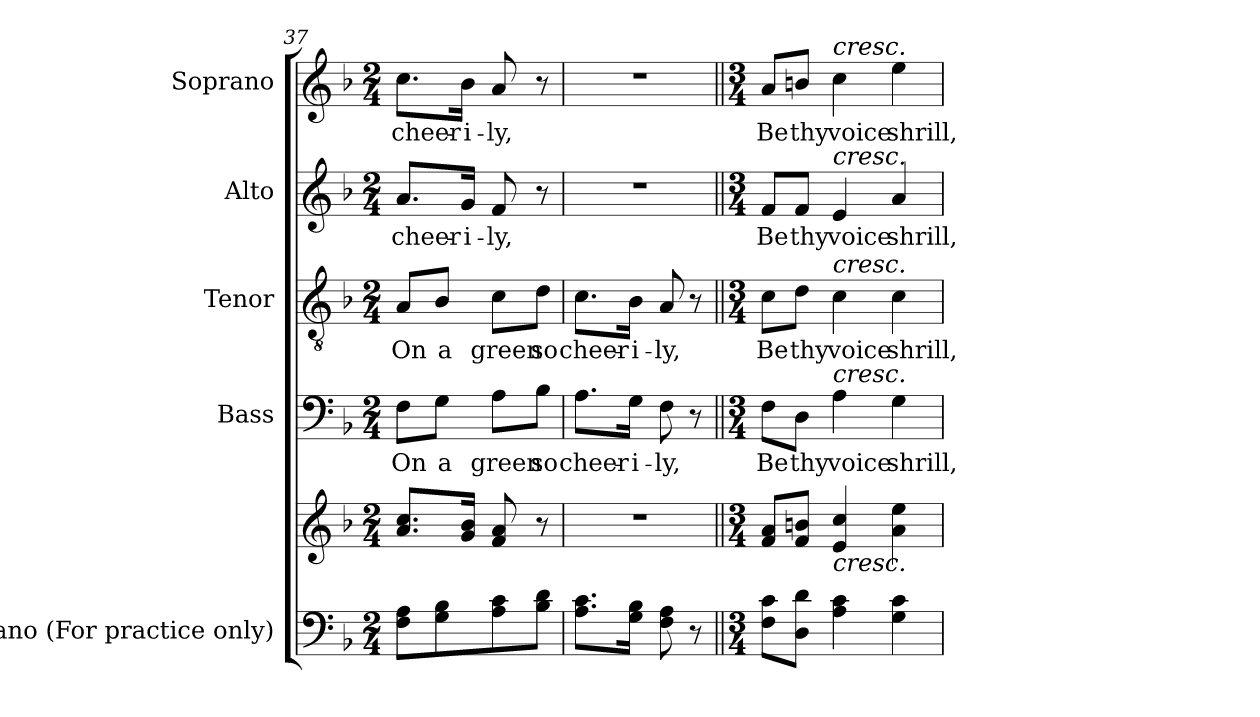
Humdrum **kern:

**kern	**kern	**kern	**text	**kern	**text	**kern	**text	**kern	**text
*part5	*part5	*part4	*part4	*part3	*part3	*part2	*part2	*part1	*part1
*staff6	*staff5	*staff4	*staff4	*staff3	*staff3	*staff2	*staff2	*staff1	*staff1
*I"Piano (For practice only)	*	*I"Bass	*	*I"Tenor	*	*I"Alto	*	*I"Soprano	*
*I'Pno.	*	*I'B.	*	*I'T.	*	*I'A.	*	*I'S.	*
!!LO:LB:g=z
*clefF4	*clefG2	*clefF4	*	*clefGv2	*	*clefG2	*	*clefG2	*
*	*	*	*	*ITrd7c12	*	*	*	*	*
*k[b-]	*k[b-]	*k[b-]	*	*k[b-]	*	*k[b-]	*	*k[b-]	*
*F:	*F:	*F:	*	*F:	*	*F:	*	*F:	*
*M2/4	*M2/4	*M2/4	*	*M2/4	*	*M2/4	*	*M2/4	*
=37	=37	=37	=37	=37	=37	=37	=37	=37	=37
!	!	!	!LO:LY:b:color=#000000	!	!	!	!	!	!
!	!	!	!	!	!LO:LY:b:color=#000000	!	!	!	!
!	!	!	!	!	!	!	!LO:LY:b:color=#000000	!	!
!	!	!	!	!	!	!	!	!	!LO:LY:b:color=#000000
8Fi\ 8AiL	8.ai/ 8.cciL	8Fi\L	On	8AAi/L	On	8.ai/L	cheer-	8.cci\L	cheer-
!	!	!	!LO:LY:b:color=#000000	!	!	!	!	!	!
!	!	!	!	!	!LO:LY:b:color=#000000	!	!	!	!
8Gi\ 8B-i	.	8Gi\J	a	8BB-i/J	a	.	.	.	.
!	!	!	!	!	!	!	!LO:LY:b:color=#000000	!	!
!	!	!	!	!	!	!	!	!	!LO:LY:b:color=#000000
.	16gi/ 16b-iJk	.	.	.	.	16gi/Jk	-i-	16b-i\Jk	-i-
!	!	!	!LO:LY:b:color=#000000	!	!	!	!	!	!
!	!	!	!	!	!LO:LY:b:color=#000000	!	!	!	!
!	!	!	!	!	!	!	!LO:LY:b:color=#000000	!	!
!	!	!	!	!	!	!	!	!	!LO:LY:b:color=#000000
8Ai\ 8ci	8fi/ 8ai	8Ai\L	green	8Ci\L	green	8fi/	-ly,	8ai/	-ly,
!	!	!	!LO:LY:b:color=#000000	!	!	!	!	!	!
!	!	!	!	!	!LO:LY:b:color=#000000	!	!	!	!
8B-i\ 8diJ	8r	8B-i\J	so	8Di\J	so	8r	.	8r	.
=38	=38	=38	=38	=38	=38	=38	=38	=38	=38
!	!LO:N:vis=1	!	!	!	!	!	!	!	!
!	!	!	!LO:LY:b:color=#000000	!	!	!	!	!	!
!	!	!	!	!	!LO:LY:b:color=#000000	!LO:N:vis=1	!	!LO:N:vis=1	!
8.Ai\ 8.ciL	2r	8.Ai\L	cheer-	8.Ci\L	cheer-	2r	.	2r	.
!	!	!	!LO:LY:b:color=#000000	!	!	!	!	!	!
!	!	!	!	!	!LO:LY:b:color=#000000	!	!	!	!
16Gi\ 16B-iJk	.	16Gi\Jk	-i-	16BB-i\Jk	-i-	.	.	.	.
!	!	!	!LO:LY:b:color=#000000	!	!	!	!	!	!
!	!	!	!	!	!LO:LY:b:color=#000000	!	!	!	!
8Fi\ 8Ai	.	8Fi\	-ly,	8AAi/	-ly,	.	.	.	.
8r	.	8r	.	8r	.	.	.	.	.
=39||	=39||	=39||	=39||	=39||	=39||	=39||	=39||	=39||	=39||
*M3/4	*M3/4	*M3/4	*	*M3/4	*	*M3/4	*	*M3/4	*
!	!	!	!LO:LY:b:color=#000000	!	!	!	!	!	!
!	!	!	!	!	!LO:LY:b:color=#000000	!	!	!	!
!	!	!	!	!	!	!	!LO:LY:b:color=#000000	!	!
!	!	!	!	!	!	!	!	!	!LO:LY:b:color=#000000
8Fi\ 8ciL	8fi/ 8aiL	8Fi\L	Be	8Ci\L	Be	8fi/L	Be	8ai/L	Be
!	!	!	!LO:LY:b:color=#000000	!	!	!	!	!	!
!	!	!	!	!	!LO:LY:b:color=#000000	!	!	!	!
!	!	!	!	!	!	!	!LO:LY:b:color=#000000	!	!
!	!	!	!	!	!	!	!	!	!LO:LY:b:color=#000000
8Di\ 8diJ	8fi/ 8bniJ	8Di\J	thy	8Di\J	thy	8fi/J	thy	8bni/J	thy
!	!	!	!LO:LY:b:color=#000000	!	!	!	!	!	!
!	!	!	!	!	!LO:LY:b:color=#000000	!	!	!	!
!	!	!	!	!	!	!	!LO:LY:b:color=#000000	!	!
!	!	!	!	!	!	!	!	!LO:TX:a:i:t=cresc.	!
!	!	!	!	!	!	!LO:TX:a:i:t=cresc.	!	!	!
!	!	!	!	!LO:TX:a:i:t=cresc.	!	!	!	!	!
!	!	!LO:TX:a:i:t=cresc.	!	!	!	!	!	!	!
!	!LO:TX:b:i:t=cresc.	!	!	!	!	!	!	!	!
!	!	!	!	!	!	!	!	!	!LO:LY:b:color=#000000
4Ai\ 4ci	4ei/ 4cci	4Ai\	voice	4Ci\	voice	4ei/	voice	4cci\	voice
!	!	!	!LO:LY:b:color=#000000	!	!	!	!	!	!
!	!	!	!	!	!LO:LY:b:color=#000000	!	!	!	!
!	!	!	!	!	!	!	!LO:LY:b:color=#000000	!	!
!	!	!	!	!	!	!	!	!	!LO:LY:b:color=#000000
4Gi\ 4ci	4ai\ 4eei	4Gi\	shrill,	4Ci\	shrill,	4ai/	shrill,	4eei\	shrill,
=	=	=	=	=	=	=	=	=	=
*-	*-	*-	*-	*-	*-	*-	*-	*-	*-
